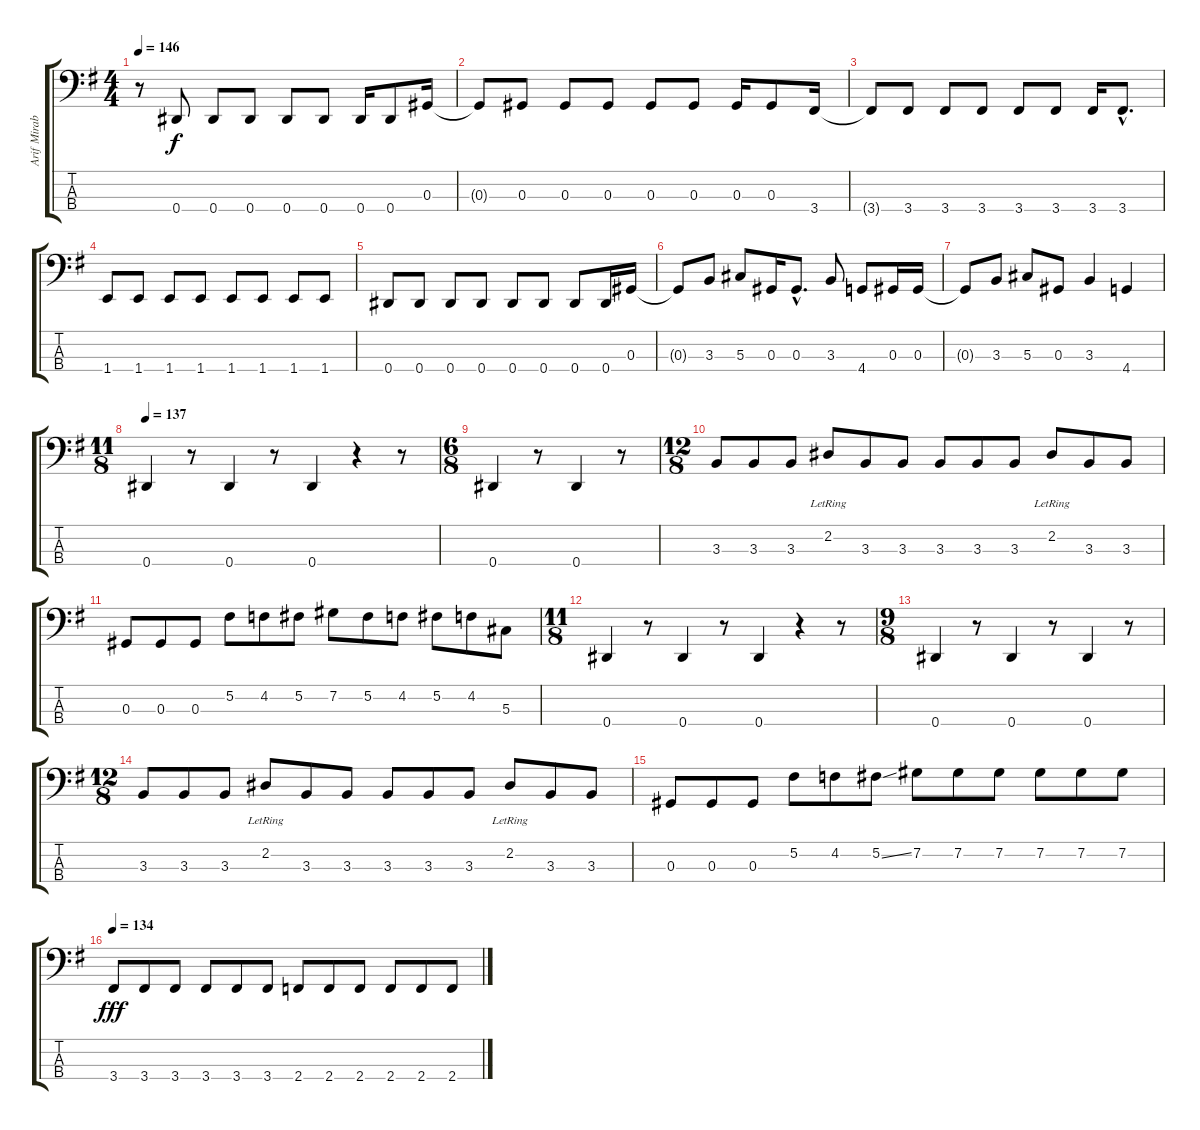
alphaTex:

\track ("Arif Mirabdolbaghi" "Arif Mirab") {instrument electricbassfinger}
\staff {score tabs}
\tuning (Gb2 Db2 Ab1 Eb1) {hide}
\ts (4 4)
\tempo 146
\clef f4
\ks g
r.8{dy f} 0.4.8 0.4.8 0.4.8 0.4.8 0.4.8 0.4.16 0.4.8 0.3.16 |
0.3{t}.8 0.3.8 0.3.8 0.3.8 0.3.8 0.3.8 0.3.16 0.3.8 3.4.16 |
3.4{t}.8 3.4.8 3.4.8 3.4.8 3.4.8 3.4.8 3.4.16 3.4{hac}.8{d} |
1.4.8 1.4.8 1.4.8 1.4.8 1.4.8 1.4.8 1.4.8 1.4.8 |
0.4.8 0.4.8 0.4.8 0.4.8 0.4.8 0.4.8 0.4.8 0.4.16 0.3.16 |
0.3{t}.8 3.3.8 5.3.8 0.3.16 0.3{hac}.8{d} 3.3.8 4.4.8 0.3.16 0.3.16 |
0.3{t}.8 3.3.8 5.3.8 0.3.8 3.3.4 4.4.4 |
\ts (11 8)
\tempo 137
0.4.4 r.8 0.4.4 r.8 0.4.4 r.4 r.8 |
\ts (6 8)
0.4.4 r.8 0.4.4 r.8 |
\ts (12 8)
3.3.8 3.3.8 3.3.8 2.2{lr}.8 3.3.8 3.3.8 3.3.8 3.3.8 3.3.8 2.2{lr}.8 3.3.8 3.3.8 |
0.3.8 0.3.8 0.3.8 5.2.8 4.2.8 5.2.8 7.2.8 5.2.8 4.2.8 5.2.8 4.2.8 5.3.8 |
\ts (11 8)
0.4.4 r.8 0.4.4 r.8 0.4.4 r.4 r.8 |
\ts (9 8)
0.4.4 r.8 0.4.4 r.8 0.4.4 r.8 |
\ts (12 8)
3.3.8 3.3.8 3.3.8 2.2{lr}.8 3.3.8 3.3.8 3.3.8 3.3.8 3.3.8 2.2{lr}.8 3.3.8 3.3.8 |
0.3.8 0.3.8 0.3.8 5.2.8 4.2.8 5.2{ss}.8 7.2.8 7.2.8 7.2.8 7.2.8 7.2.8 7.2.8 |
\tempo 134
3.4.8{dy fff} 3.4.8 3.4.8 3.4.8 3.4.8 3.4.8 2.4.8 2.4.8 2.4.8 2.4.8 2.4.8 2.4.8
